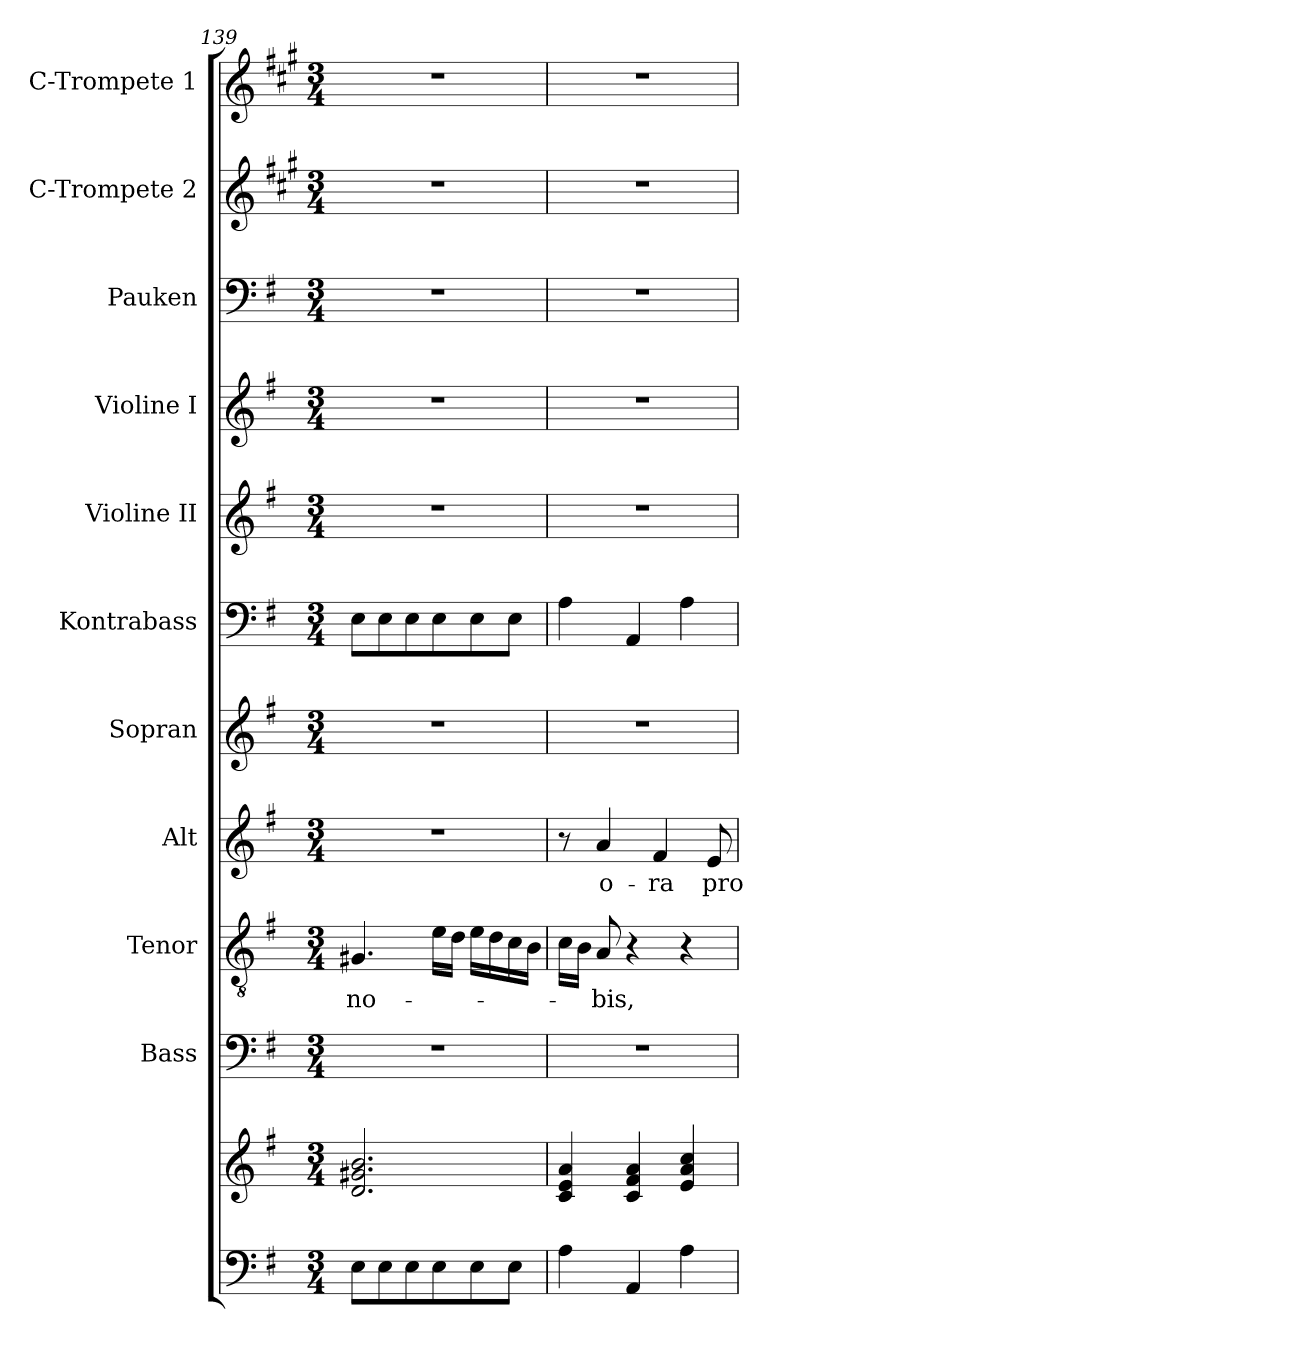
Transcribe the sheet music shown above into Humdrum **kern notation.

**kern	**kern	**kern	**kern	**text	**kern	**text	**kern	**kern	**kern	**kern	**kern	**kern	**kern
*part11	*part11	*part10	*part9	*part9	*part8	*part8	*part7	*part6	*part5	*part4	*part3	*part2	*part1
*staff12	*staff11	*staff10	*staff9	*staff9	*staff8	*staff8	*staff7	*staff6	*staff5	*staff4	*staff3	*staff2	*staff1
*	*	*I"Bass	*I"Tenor	*	*I"Alt	*	*I"Sopran	*I"Kontrabass	*I"Violine II	*I"Violine I	*I"Pauken	*I"C-Trompete 2	*I"C-Trompete 1
*	*	*I'B.	*I'T.	*	*I'A.	*	*I'S.	*I'Kb.	*I'Vl. II	*I'Vl. I	*I'Pk.	*I'C Trp. 2	*I'C Trp. 1
*clefF4	*clefG2	*clefF4	*clefGv2	*	*clefG2	*	*clefG2	*clefF4	*clefG2	*clefG2	*clefF4	*clefG2	*clefG2
*	*	*	*	*	*	*	*	*ITrd7c12	*	*	*	*ITrd1c2	*ITrd1c2
*k[f#]	*k[f#]	*k[f#]	*k[f#]	*	*k[f#]	*	*k[f#]	*k[f#]	*k[f#]	*k[f#]	*k[f#]	*k[f#]	*k[f#]
*G:	*G:	*G:	*G:	*	*G:	*	*G:	*G:	*G:	*G:	*G:	*G:	*G:
*M3/4	*M3/4	*M3/4	*M3/4	*	*M3/4	*	*M3/4	*M3/4	*M3/4	*M3/4	*M3/4	*M3/4	*M3/4
=139	=139	=139	=139	=139	=139	=139	=139	=139	=139	=139	=139	=139	=139
!	!	!	!	!LO:LY:b	!	!	!	!	!	!	!	!	!
8E\L	2.d/ 2.g#X/ 2.b/	2.r	4.G#X/	no-	2.r	.	2.r	8EE\L	2.r	2.r	2.r	2.r	2.r
8E\	.	.	.	.	.	.	.	8EE\	.	.	.	.	.
8E\	.	.	.	.	.	.	.	8EE\	.	.	.	.	.
8E\	.	.	16e\LL	.	.	.	.	8EE\	.	.	.	.	.
.	.	.	16d\JJ	.	.	.	.	.	.	.	.	.	.
8E\	.	.	16e\LL	.	.	.	.	8EE\	.	.	.	.	.
.	.	.	16d\	.	.	.	.	.	.	.	.	.	.
8E\J	.	.	16c\	.	.	.	.	8EE\J	.	.	.	.	.
.	.	.	16B\JJ	.	.	.	.	.	.	.	.	.	.
=140	=140	=140	=140	=140	=140	=140	=140	=140	=140	=140	=140	=140	=140
4A\	4c/ 4e/ 4a/	2.r	16c\LL	.	8r	.	2.r	4AA\	2.r	2.r	2.r	2.r	2.r
.	.	.	16B\JJ	.	.	.	.	.	.	.	.	.	.
!	!	!	!	!LO:LY:b	!	!LO:LY:b	!	!	!	!	!	!	!
.	.	.	8A/	-bis,	4a/	o-	.	.	.	.	.	.	.
4AA/	4c/ 4f#/ 4a/	.	4r	.	.	.	.	4AAA/	.	.	.	.	.
!	!	!	!	!	!	!LO:LY:b	!	!	!	!	!	!	!
.	.	.	.	.	4f#/	-ra	.	.	.	.	.	.	.
4A\	4e/ 4a/ 4cc/	.	4r	.	.	.	.	4AA\	.	.	.	.	.
!	!	!	!	!	!	!LO:LY:b	!	!	!	!	!	!	!
.	.	.	.	.	8e/	pro	.	.	.	.	.	.	.
=	=	=	=	=	=	=	=	=	=	=	=	=	=
*-	*-	*-	*-	*-	*-	*-	*-	*-	*-	*-	*-	*-	*-
